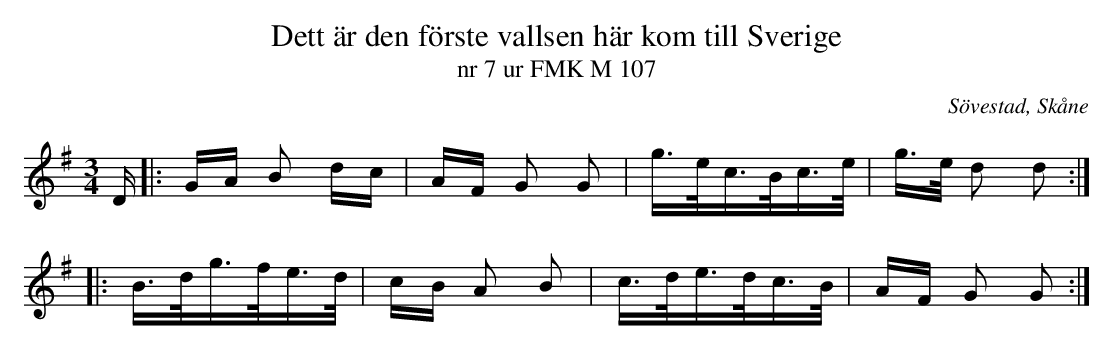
X:1
T:Dett är den förste vallsen här kom till Sverige
T:nr 7 ur FMK M 107
O:Sövestad, Skåne
M:3/4
L:1/16
K:G
D |: GA B2 dc | AF G2 G2 | g>ec>Bc>e | g>e d2 d2 :|
|: B>dg>fe>d  | cB A2 B2 | c>de>dc>B | AF G2 G2 :|
